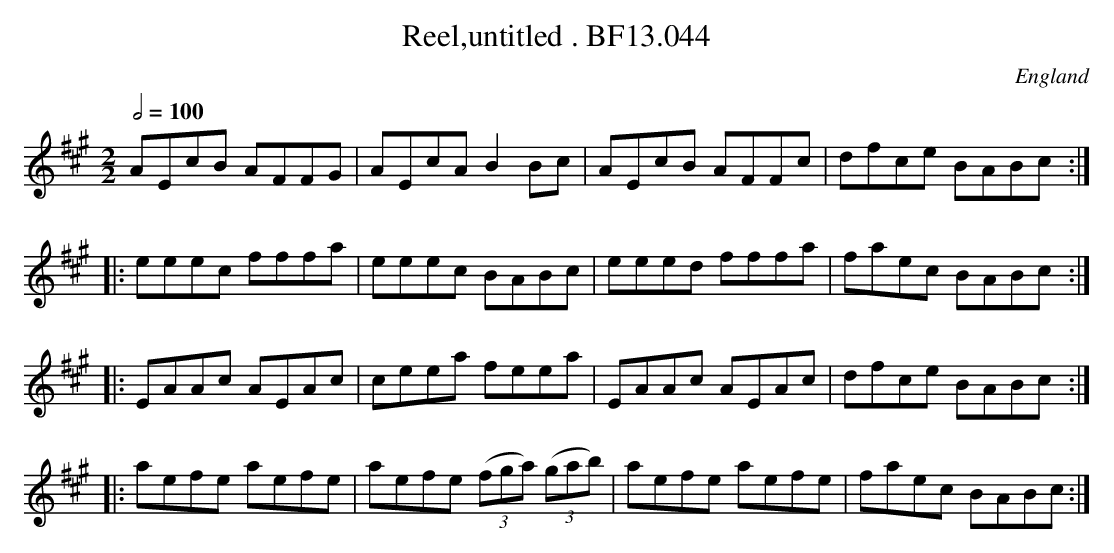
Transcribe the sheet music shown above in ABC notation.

X:1
T:Reel,untitled . BF13.044
L:1/8
M:2/2
O:England
Q:1/2=100
K:A Major
AEcB AFFG| AEcA B2 Bc|AEcB AFFc|dfce BABc:|!
|:eeec fffa| eeec BABc|eeed fffa| faec BABc:|!
|:EAAc AEAc|ceea feea|EAAc AEAc| dfce BABc:|!
|:aefe aefe|aefe ((3fga) ((3gab)| aefe aefe|faec BABc:|
